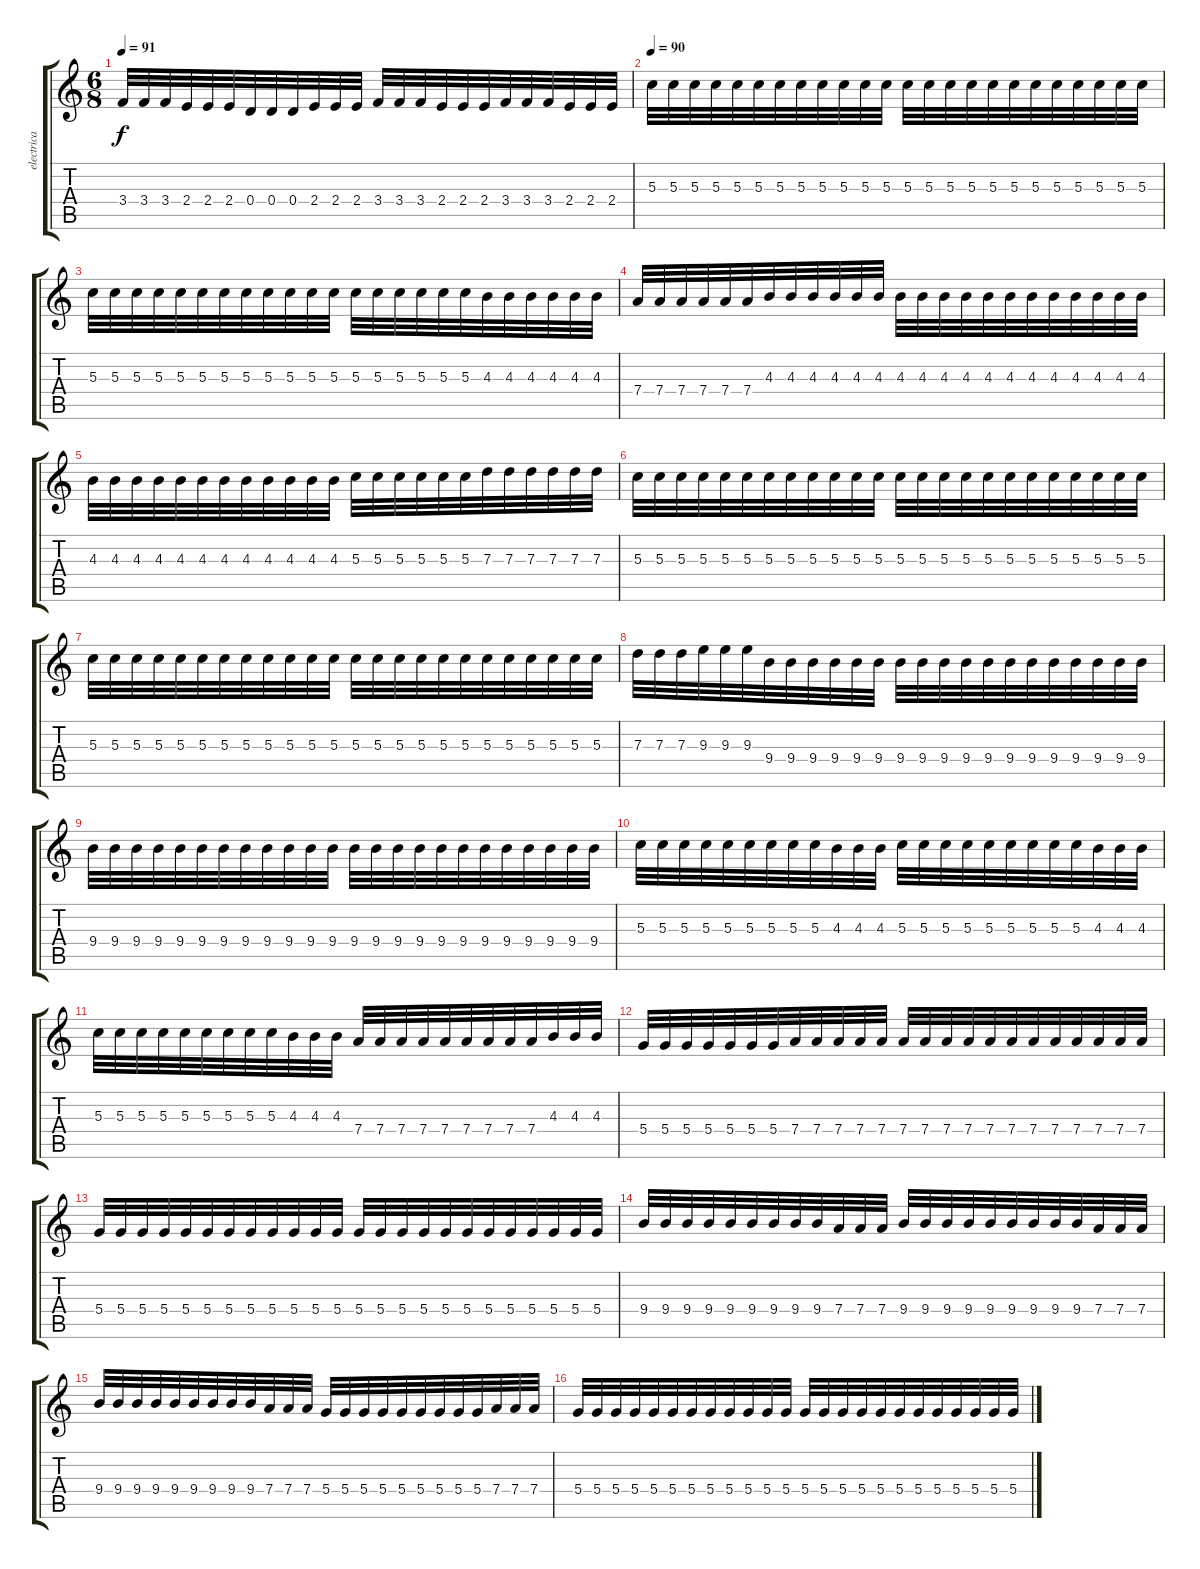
\track ("electrica 1" "electrica ") {instrument distortionguitar}
\staff {score tabs}
\tuning (E4 B3 G3 D3 A2 E2) {hide}
\ts (6 8)
\tempo 91
\clef g2
\ks c
3.4.32{dy f} 3.4.32 3.4.32 2.4.32 2.4.32 2.4.32 0.4.32 0.4.32 0.4.32 2.4.32 2.4.32 2.4.32 3.4.32 3.4.32 3.4.32 2.4.32 2.4.32 2.4.32 3.4.32 3.4.32 3.4.32 2.4.32 2.4.32 2.4.32 |
\tempo 90
5.3.32 5.3.32 5.3.32 5.3.32 5.3.32 5.3.32 5.3.32 5.3.32 5.3.32 5.3.32 5.3.32 5.3.32 5.3.32 5.3.32 5.3.32 5.3.32 5.3.32 5.3.32 5.3.32 5.3.32 5.3.32 5.3.32 5.3.32 5.3.32 |
5.3.32 5.3.32 5.3.32 5.3.32 5.3.32 5.3.32 5.3.32 5.3.32 5.3.32 5.3.32 5.3.32 5.3.32 5.3.32 5.3.32 5.3.32 5.3.32 5.3.32 5.3.32 4.3.32 4.3.32 4.3.32 4.3.32 4.3.32 4.3.32 |
7.4.32 7.4.32 7.4.32 7.4.32 7.4.32 7.4.32 4.3.32 4.3.32 4.3.32 4.3.32 4.3.32 4.3.32 4.3.32 4.3.32 4.3.32 4.3.32 4.3.32 4.3.32 4.3.32 4.3.32 4.3.32 4.3.32 4.3.32 4.3.32 |
4.3.32 4.3.32 4.3.32 4.3.32 4.3.32 4.3.32 4.3.32 4.3.32 4.3.32 4.3.32 4.3.32 4.3.32 5.3.32 5.3.32 5.3.32 5.3.32 5.3.32 5.3.32 7.3.32 7.3.32 7.3.32 7.3.32 7.3.32 7.3.32 |
5.3.32 5.3.32 5.3.32 5.3.32 5.3.32 5.3.32 5.3.32 5.3.32 5.3.32 5.3.32 5.3.32 5.3.32 5.3.32 5.3.32 5.3.32 5.3.32 5.3.32 5.3.32 5.3.32 5.3.32 5.3.32 5.3.32 5.3.32 5.3.32 |
5.3.32 5.3.32 5.3.32 5.3.32 5.3.32 5.3.32 5.3.32 5.3.32 5.3.32 5.3.32 5.3.32 5.3.32 5.3.32 5.3.32 5.3.32 5.3.32 5.3.32 5.3.32 5.3.32 5.3.32 5.3.32 5.3.32 5.3.32 5.3.32 |
7.3.32 7.3.32 7.3.32 9.3.32 9.3.32 9.3.32 9.4.32 9.4.32 9.4.32 9.4.32 9.4.32 9.4.32 9.4.32 9.4.32 9.4.32 9.4.32 9.4.32 9.4.32 9.4.32 9.4.32 9.4.32 9.4.32 9.4.32 9.4.32 |
9.4.32 9.4.32 9.4.32 9.4.32 9.4.32 9.4.32 9.4.32 9.4.32 9.4.32 9.4.32 9.4.32 9.4.32 9.4.32 9.4.32 9.4.32 9.4.32 9.4.32 9.4.32 9.4.32 9.4.32 9.4.32 9.4.32 9.4.32 9.4.32 |
5.3.32 5.3.32 5.3.32 5.3.32 5.3.32 5.3.32 5.3.32 5.3.32 5.3.32 4.3.32 4.3.32 4.3.32 5.3.32 5.3.32 5.3.32 5.3.32 5.3.32 5.3.32 5.3.32 5.3.32 5.3.32 4.3.32 4.3.32 4.3.32 |
5.3.32 5.3.32 5.3.32 5.3.32 5.3.32 5.3.32 5.3.32 5.3.32 5.3.32 4.3.32 4.3.32 4.3.32 7.4.32 7.4.32 7.4.32 7.4.32 7.4.32 7.4.32 7.4.32 7.4.32 7.4.32 4.3.32 4.3.32 4.3.32 |
5.4.32 5.4.32 5.4.32 5.4.32 5.4.32 5.4.32 5.4.32 7.4.32 7.4.32 7.4.32 7.4.32 7.4.32 7.4.32 7.4.32 7.4.32 7.4.32 7.4.32 7.4.32 7.4.32 7.4.32 7.4.32 7.4.32 7.4.32 7.4.32 |
5.4.32 5.4.32 5.4.32 5.4.32 5.4.32 5.4.32 5.4.32 5.4.32 5.4.32 5.4.32 5.4.32 5.4.32 5.4.32 5.4.32 5.4.32 5.4.32 5.4.32 5.4.32 5.4.32 5.4.32 5.4.32 5.4.32 5.4.32 5.4.32 |
9.4.32 9.4.32 9.4.32 9.4.32 9.4.32 9.4.32 9.4.32 9.4.32 9.4.32 7.4.32 7.4.32 7.4.32 9.4.32 9.4.32 9.4.32 9.4.32 9.4.32 9.4.32 9.4.32 9.4.32 9.4.32 7.4.32 7.4.32 7.4.32 |
9.4.32 9.4.32 9.4.32 9.4.32 9.4.32 9.4.32 9.4.32 9.4.32 9.4.32 7.4.32 7.4.32 7.4.32 5.4.32 5.4.32 5.4.32 5.4.32 5.4.32 5.4.32 5.4.32 5.4.32 5.4.32 7.4.32 7.4.32 7.4.32 |
5.4.32 5.4.32 5.4.32 5.4.32 5.4.32 5.4.32 5.4.32 5.4.32 5.4.32 5.4.32 5.4.32 5.4.32 5.4.32 5.4.32 5.4.32 5.4.32 5.4.32 5.4.32 5.4.32 5.4.32 5.4.32 5.4.32 5.4.32 5.4.32
